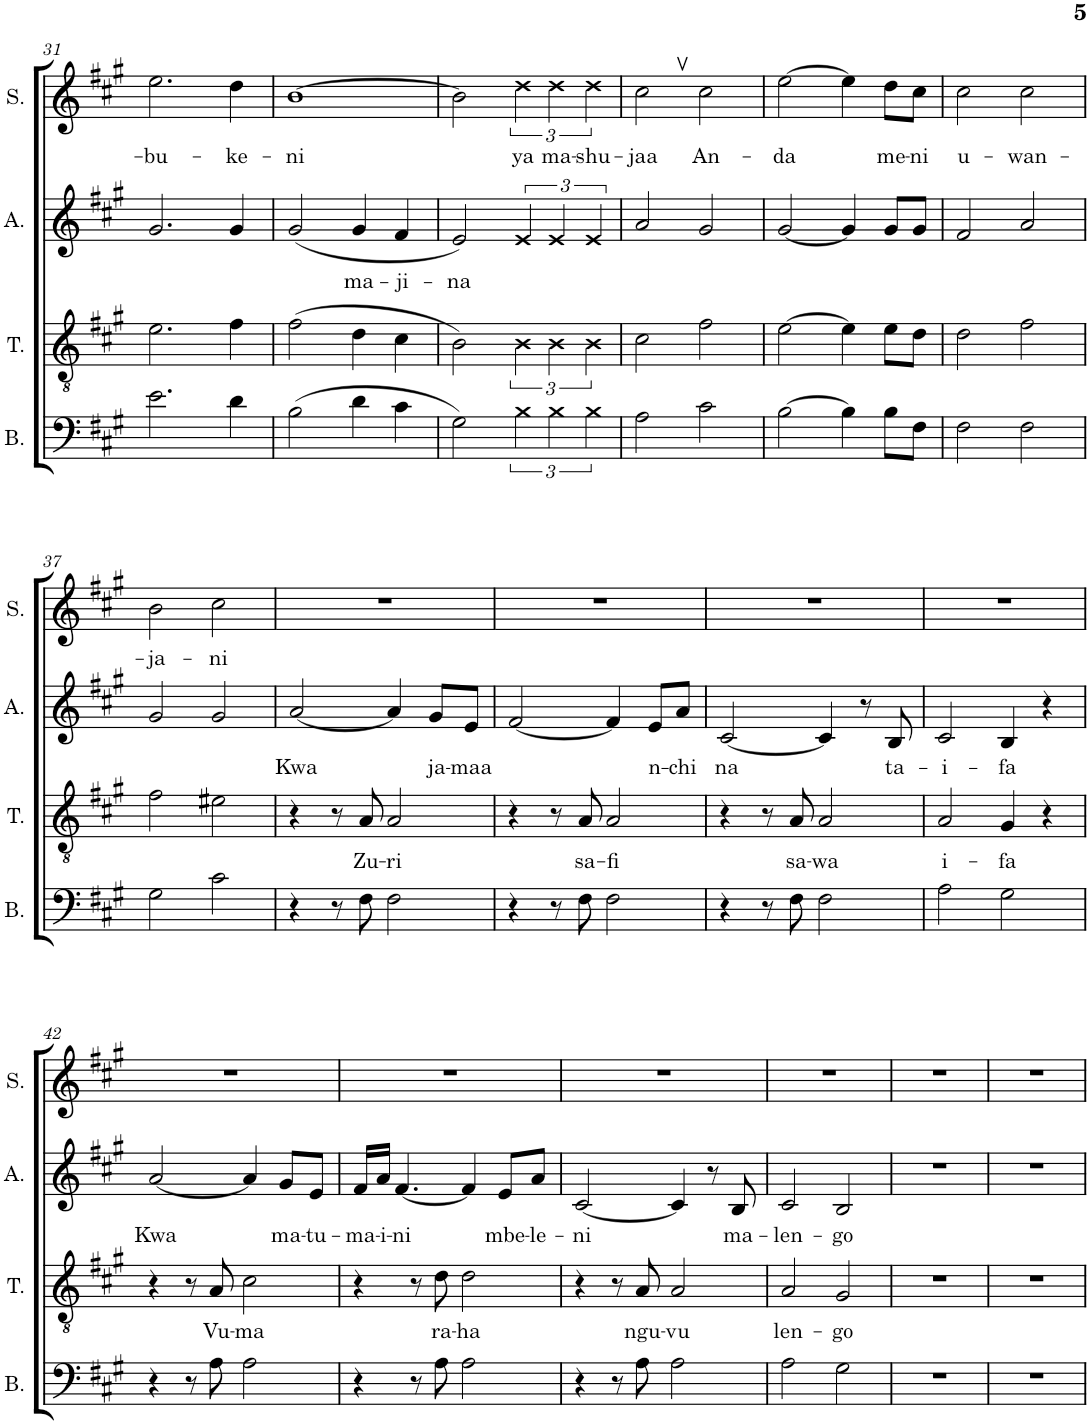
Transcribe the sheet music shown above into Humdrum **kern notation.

**kern	**kern	**text	**kern	**text	**kern	**text	**kern
*part5	*part4	*part4	*part3	*part3	*part2	*part2	*part1
*staff5	*staff4	*staff4	*staff3	*staff3	*staff2	*staff2	*staff1
*I"Bass	*I"Tenor	*	*I"Alto	*	*I"Soprano	*	*I"Tenor (Solo)
*I'B.	*I'T.	*	*I'A.	*	*I'S.	*	*I'T.S.
!!LO:PB:g=z
*clefF4	*clefGv2	*	*clefG2	*	*clefG2	*	*clefGv2
*k[f#c#g#]	*k[f#c#g#]	*	*k[f#c#g#]	*	*k[f#c#g#]	*	*k[f#c#g#]
*M4/4	*M4/4	*	*M4/4	*	*M4/4	*	*M4/4
=31	=31	=31	=31	=31	=31	=31	=31
!	!	!	!	!	!	!LO:LY:b	!
2.e\	2.e\	.	2.g#/	.	2.ee\	-bu-	1r
!	!	!	!	!	!	!LO:LY:b	!
4d\	4f#\	.	4g#/	.	4dd\	-ke-	.
=32	=32	=32	=32	=32	=32	=32	=32
!	!	!	!	!	!	!LO:LY:b	!
(2B\	(2f#\	.	(2g#/	.	[1b	-ni	1r
!	!	!	!	!LO:LY:b	!	!	!
4d\	4d\	.	4g#/	ma-	.	.	.
!	!	!	!	!LO:LY:b	!	!	!
4c#\	4c#\	.	4f#/	-ji-	.	.	.
=33	=33	=33	=33	=33	=33	=33	=33
!	!	!	!	!LO:LY:b	!	!	!
2G#\)	2B\)	.	2e/)	-na	2b\]	.	1r
!	!	!	!	!	!	!LO:LY:b	!
6B\	6B\	.	6e/	.	6dd\	ya	.
!	!	!	!	!	!	!LO:LY:b	!
6B\	6B\	.	6e/	.	6dd\	ma-	.
!	!	!	!	!	!	!LO:LY:b	!
6B\	6B\	.	6e/	.	6dd\	-shu-	.
=34	=34	=34	=34	=34	=34	=34	=34
!	!	!	!	!	!	!LO:LY:b	!
2A\	2c#\	.	2a/	.	2cc#\	-jaa	1r
!	!	!	!	!	!	!LO:LY:b	!
2c#\	2f#\	.	2g#/	.	2cc#v\	An-	.
=35	=35	=35	=35	=35	=35	=35	=35
!	!	!	!	!	!	!LO:LY:b	!
[2B\	[2e\	.	[2g#/	.	[2ee\	-da	1r
4B\]	4e\]	.	4g#/]	.	4ee\]	.	.
!	!	!	!	!	!	!LO:LY:b	!
8B\L	8e\L	.	8g#/L	.	8dd\L	-me-	.
!	!	!	!	!	!	!LO:LY:b	!
8F#\J	8d\J	.	8g#/J	.	8cc#\J	-ni	.
=36	=36	=36	=36	=36	=36	=36	=36
!	!	!	!	!	!	!LO:LY:b	!
2F#\	2d\	.	2f#/	.	2cc#\	u-	1r
!	!	!	!	!	!	!LO:LY:b	!
2F#\	2f#\	.	2a/	.	2cc#\	-wan-	.
!!LO:LB:g=z
=37	=37	=37	=37	=37	=37	=37	=37
!	!	!	!	!	!	!LO:LY:b	!
2G#\	2f#\	.	2g#/	.	2b\	-ja-	1r
!	!	!	!	!	!	!LO:LY:b	!
2c#\	2e#X\	.	2g#/	.	2cc#\	-ni	.
=38	=38	=38	=38	=38	=38	=38	=38
!	!	!	!	!LO:LY:b	!	!	!
4r	4r	.	[2a/	Kwa	1r	.	1r
8r	8r	.	.	.	.	.	.
!	!	!LO:LY:b	!	!	!	!	!
8F#\	8A/	Zu-	.	.	.	.	.
!	!	!LO:LY:b	!	!	!	!	!
2F#\	2A/	-ri	4a/]	.	.	.	.
!	!	!	!	!LO:LY:b	!	!	!
.	.	.	8g#/L	ja-	.	.	.
!	!	!	!	!LO:LY:b	!	!	!
.	.	.	8e/J	-maa	.	.	.
=39	=39	=39	=39	=39	=39	=39	=39
4r	4r	.	[2f#/	.	1r	.	1r
8r	8r	.	.	.	.	.	.
!	!	!LO:LY:b	!	!	!	!	!
8F#\	8A/	sa-	.	.	.	.	.
!	!	!LO:LY:b	!	!	!	!	!
2F#\	2A/	-fi	4f#/]	.	.	.	.
!	!	!	!	!LO:LY:b	!	!	!
.	.	.	8e/L	n-	.	.	.
!	!	!	!	!LO:LY:b	!	!	!
.	.	.	8a/J	-chi	.	.	.
=40	=40	=40	=40	=40	=40	=40	=40
!	!	!	!	!LO:LY:b	!	!	!
4r	4r	.	[2c#/	na	1r	.	1r
8r	8r	.	.	.	.	.	.
!	!	!LO:LY:b	!	!	!	!	!
8F#\	8A/	sa-	.	.	.	.	.
!	!	!LO:LY:b	!	!	!	!	!
2F#\	2A/	-wa	4c#/]	.	.	.	.
.	.	.	8r	.	.	.	.
!	!	!	!	!LO:LY:b	!	!	!
.	.	.	8B/	ta-	.	.	.
=41	=41	=41	=41	=41	=41	=41	=41
!	!	!LO:LY:b	!	!LO:LY:b	!	!	!
2A\	2A/	i-	2c#/	-i-	1r	.	1r
!	!	!LO:LY:b	!	!LO:LY:b	!	!	!
2G#\	4G#/	-fa	4B/	-fa	.	.	.
.	4r	.	4r	.	.	.	.
!!LO:LB:g=z
=42	=42	=42	=42	=42	=42	=42	=42
!	!	!	!	!LO:LY:b	!	!	!
4r	4r	.	[2a/	Kwa	1r	.	1r
8r	8r	.	.	.	.	.	.
!	!	!LO:LY:b	!	!	!	!	!
8A\	8A/	Vu-	.	.	.	.	.
!	!	!LO:LY:b	!	!	!	!	!
2A\	2c#\	-ma	4a/]	.	.	.	.
!	!	!	!	!LO:LY:b	!	!	!
.	.	.	8g#/L	ma-	.	.	.
!	!	!	!	!LO:LY:b	!	!	!
.	.	.	8e/J	-tu-	.	.	.
=43	=43	=43	=43	=43	=43	=43	=43
!	!	!	!	!LO:LY:b	!	!	!
4r	4r	.	16f#/LL	-ma-	1r	.	1r
!	!	!	!	!LO:LY:b	!	!	!
.	.	.	16a/JJ	-i-	.	.	.
!	!	!	!	!LO:LY:b	!	!	!
.	.	.	[4.f#/	-ni	.	.	.
8r	8r	.	.	.	.	.	.
!	!	!LO:LY:b	!	!	!	!	!
8A\	8d\	ra-	.	.	.	.	.
!	!	!LO:LY:b	!	!	!	!	!
2A\	2d\	-ha	4f#/]	.	.	.	.
!	!	!	!	!LO:LY:b	!	!	!
.	.	.	8e/L	mbe-	.	.	.
!	!	!	!	!LO:LY:b	!	!	!
.	.	.	8a/J	-le-	.	.	.
=44	=44	=44	=44	=44	=44	=44	=44
!	!	!	!	!LO:LY:b	!	!	!
4r	4r	.	[2c#/	-ni	1r	.	1r
8r	8r	.	.	.	.	.	.
!	!	!LO:LY:b	!	!	!	!	!
8A\	8A/	ngu-	.	.	.	.	.
!	!	!LO:LY:b	!	!	!	!	!
2A\	2A/	-vu	4c#/]	.	.	.	.
.	.	.	8r	.	.	.	.
!	!	!	!	!LO:LY:b	!	!	!
.	.	.	8B/	ma-	.	.	.
=45	=45	=45	=45	=45	=45	=45	=45
!	!	!LO:LY:b	!	!LO:LY:b	!	!	!
2A\	2A/	len-	2c#/	-len-	1r	.	1r
!	!	!LO:LY:b	!	!LO:LY:b	!	!	!
2G#\	2G#/	-go	2B/	-go	.	.	.
=46	=46	=46	=46	=46	=46	=46	=46
1r	1r	.	1r	.	1r	.	1r
=47	=47	=47	=47	=47	=47	=47	=47
1r	1r	.	1r	.	1r	.	1r
=	=	=	=	=	=	=	=
*-	*-	*-	*-	*-	*-	*-	*-
